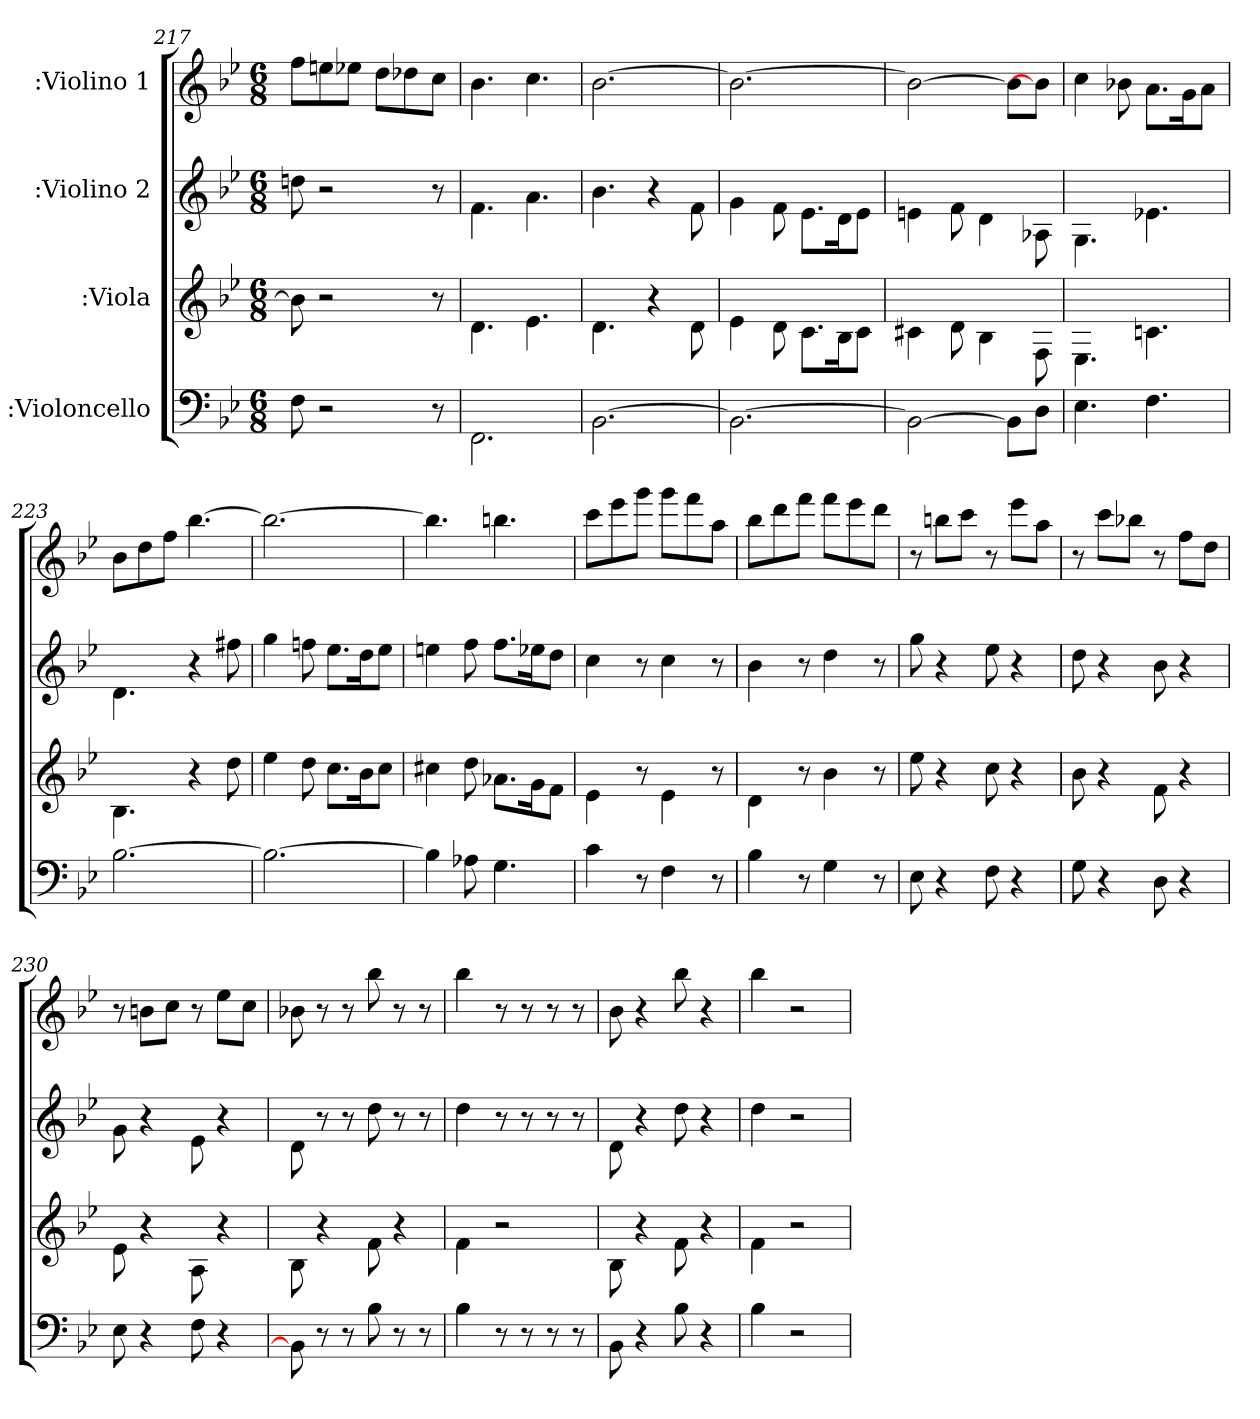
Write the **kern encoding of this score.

**kern	**kern	**kern	**kern
*part4	*part3	*part2	*part1
*staff4	*staff3	*staff2	*staff1
*I":Violoncello	*I":Viola	*I":Violino 2	*I":Violino 1
*k[b-e-]	*k[b-e-]	*k[b-e-]	*k[b-e-]
*B-:	*B-:	*B-:	*B-:
*M6/8	*M6/8	*M6/8	*M6/8
=217	=217	=217	=217
8F\	8b-\]	8ddn\	8ff\L
2r	2r	2r	8een\
.	.	.	8ee-X\J
.	.	.	8dd\L
.	.	.	8dd-X\
8r	8r	8r	8cc\J
=218	=218	=218	=218
2.FF\	4.d\	4.f\	4.b-\
.	4.e-\	4.a\	4.cc\
=219	=219	=219	=219
[2.BB-\	4.d\	4.b-\	[2.b-\
.	4r	4r	.
.	8d\	8f\	.
=220	=220	=220	=220
2.BB-\_	4e-\	4g\	2.b-\_
.	8d\	8f\	.
.	8.c\L	8.e-\L	.
.	16B-\K	16d\K	.
.	8c\J	8e-\J	.
=221	=221	=221	=221
2BB-\_	4c#X\	4en\	2b-\_
.	8d\	8f\	.
.	4B-\	4d\	.
8BB-\L]	.	.	8b-\L]
8D\J	8F\	8A-X\	8bn\J]
=222	=222	=222	=222
4.E-\	4.E-\	4.G\	4cc\
.	.	.	8b-X\
4.F\	4.cn\	4.e-X\	8.a\L
.	.	.	16g\K
.	.	.	8a\J
=223	=223	=223	=223
[2.B-\	4.B-\	4.d\	8b-\L
.	.	.	8dd\
.	.	.	8ff\J
.	4r	4r	[4.bb-\
.	8dd\	8ff#X\	.
=224	=224	=224	=224
2.B-\_	4ee-\	4gg\	2.bb-\_
.	8dd\	8ffn\	.
.	8.cc\L	8.ee-\L	.
.	16b-\K	16dd\K	.
.	8cc\J	8ee-\J	.
=225	=225	=225	=225
4B-\]	4cc#X\	4een\	4.bb-\]
8A-X\	8dd\	8ff\	.
4.G\	8.a-X\L	8.ff\L	4.bbn\
.	16g\K	16ee-X\K	.
.	8f\J	8dd\J	.
=226	=226	=226	=226
4c\	4e-\	4cc\	8ccc\L
.	.	.	8eee-\
8r	8r	8r	8ggg\J
4F\	4e-\	4cc\	8ggg\L
.	.	.	8fff\
8r	8r	8r	8aa\J
=227	=227	=227	=227
4B-\	4d\	4b-\	8bb-\L
.	.	.	8ddd\
8r	8r	8r	8fff\J
4G\	4b-\	4dd\	8fff\L
.	.	.	8eee-\
8r	8r	8r	8ddd\J
=228	=228	=228	=228
8E-\	8ee-\	8gg\	8r
4r	4r	4r	8bbn\L
.	.	.	8ccc\J
8F\	8cc\	8ee-\	8r
4r	4r	4r	8eee-\L
.	.	.	8aa\J
=229	=229	=229	=229
8G\	8b-\	8dd\	8r
4r	4r	4r	8ccc\L
.	.	.	8bb-X\J
8D\	8f\	8b-\	8r
4r	4r	4r	8ff\L
.	.	.	8dd\J
=230	=230	=230	=230
8E-\	8e-\	8g\	8r
4r	4r	4r	8bn\L
.	.	.	8cc\J
8F\	8A\	8e-\	8r
4r	4r	4r	8ee-\L
.	.	.	8cc\J
=231	=231	=231	=231
8BB-\]	8B-\	8d\	8b-X\
8r	4r	8r	8r
8r	.	8r	8r
8B-\	8f\	8dd\	8bb-\
8r	4r	8r	8r
8r	.	8r	8r
=232	=232	=232	=232
4B-\	4f\	4dd\	4bb-\
8r	2r	8r	8r
8r	.	8r	8r
8r	.	8r	8r
8r	.	8r	8r
=233	=233	=233	=233
8BB-\	8B-\	8d\	8b-\
4r	4r	4r	4r
8B-\	8f\	8dd\	8bb-\
4r	4r	4r	4r
=234	=234	=234	=234
4B-\	4f\	4dd\	4bb-\
2r	2r	2r	2r
=	=	=	=
*-	*-	*-	*-
